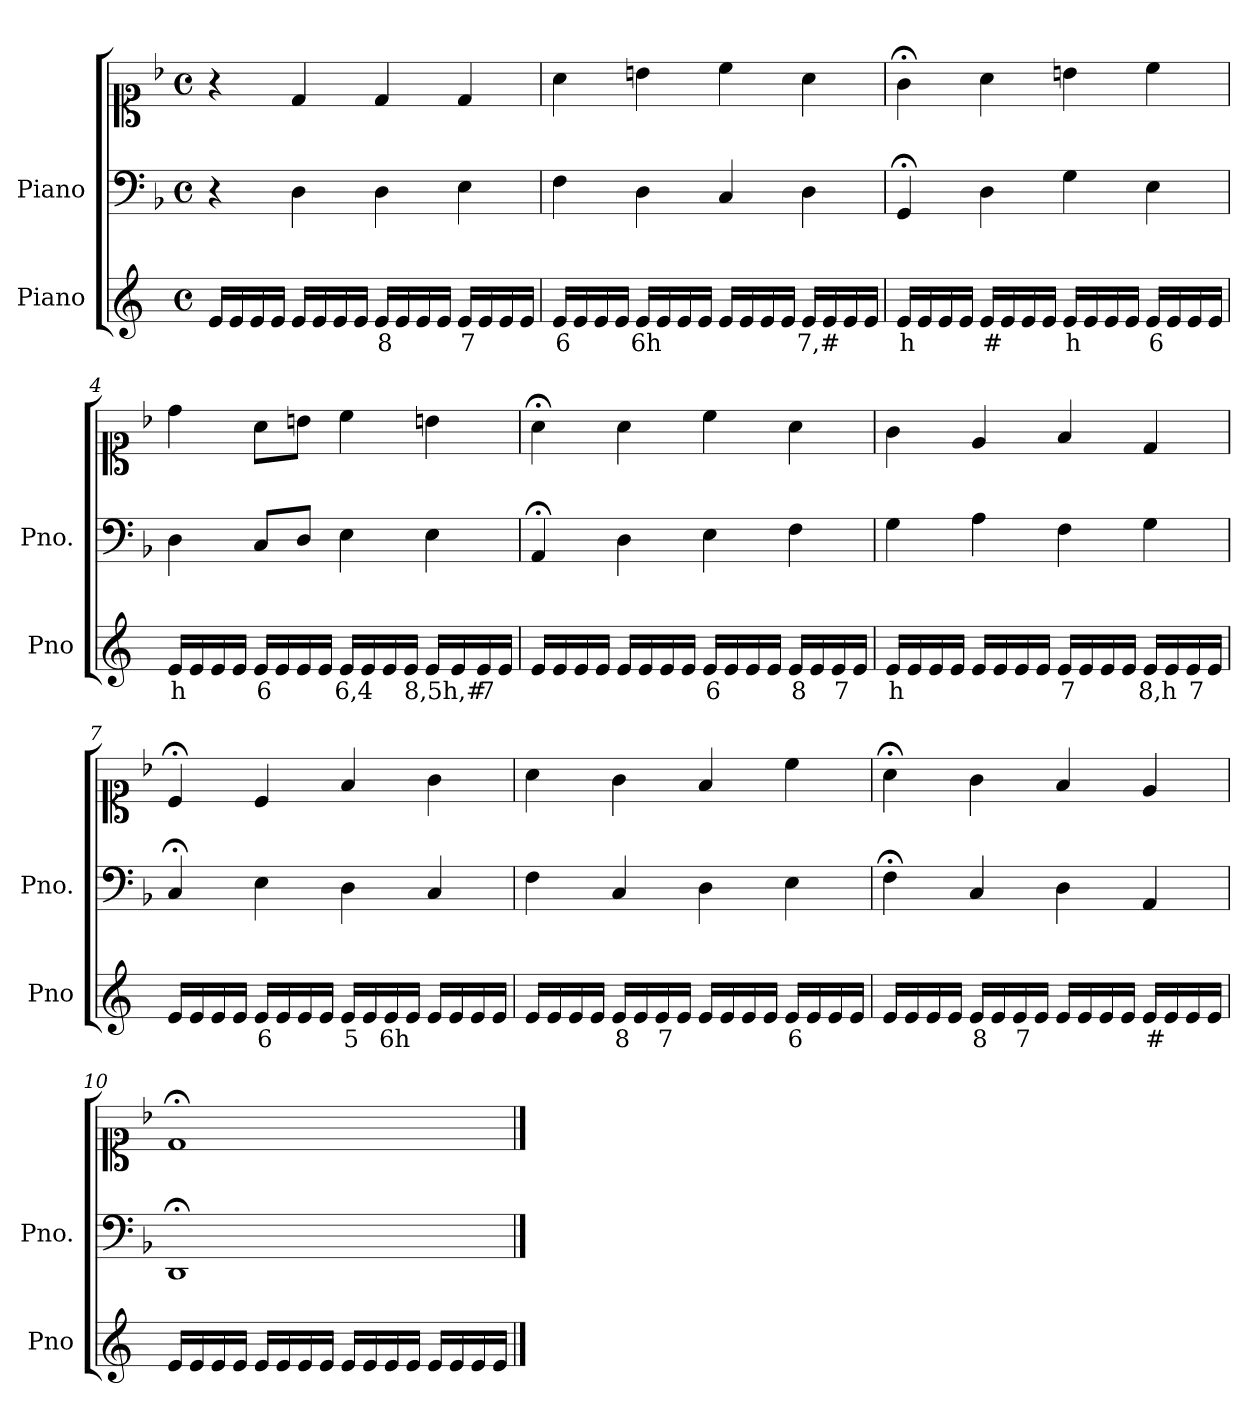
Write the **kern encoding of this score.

**kern	**text	**kern	**kern
*part2	*part2	*part1	*part1
*staff3	*staff3	*staff2	*staff1
*I"Piano	*	*I"Piano	*
*I'Pno	*	*I'Pno.	*
*clefG2	*	*clefF4	*clefC1
*k[]	*	*k[b-]	*k[b-]
*M4/4	*	*M4/4	*M4/4
*met(c)	*	*met(c)	*met(c)
=1	=1	=1	=1
16e/LL	.	4r	4r
16e/	.	.	.
16e/	.	.	.
16e/JJ	.	.	.
16e/LL	.	4D\	4d/
16e/	.	.	.
16e/	.	.	.
16e/JJ	.	.	.
!	!LO:LY:b	!	!
16e/LL	8	4D\	4d/
16e/	.	.	.
16e/	.	.	.
16e/JJ	.	.	.
!	!LO:LY:b	!	!
16e/LL	7	4E\	4d/
16e/	.	.	.
16e/	.	.	.
16e/JJ	.	.	.
=2	=2	=2	=2
!	!LO:LY:b	!	!
16e/LL	6	4F\	4a\
16e/	.	.	.
16e/	.	.	.
16e/JJ	.	.	.
!	!LO:LY:b	!	!
16e/LL	6h	4D\	4bn\
16e/	.	.	.
16e/	.	.	.
16e/JJ	.	.	.
16e/LL	.	4C/	4cc\
16e/	.	.	.
16e/	.	.	.
16e/JJ	.	.	.
!	!LO:LY:b	!	!
16e/LL	7,#	4D\	4a\
16e/	.	.	.
16e/	.	.	.
16e/JJ	.	.	.
=3	=3	=3	=3
!	!LO:LY:b	!	!
16e/LL	h	4GG;</	4g;<\
16e/	.	.	.
16e/	.	.	.
16e/JJ	.	.	.
!	!LO:LY:b	!	!
16e/LL	#	4D\	4a\
16e/	.	.	.
16e/	.	.	.
16e/JJ	.	.	.
!	!LO:LY:b	!	!
16e/LL	h	4G\	4bn\
16e/	.	.	.
16e/	.	.	.
16e/JJ	.	.	.
!	!LO:LY:b	!	!
16e/LL	6	4E\	4cc\
16e/	.	.	.
16e/	.	.	.
16e/JJ	.	.	.
=4	=4	=4	=4
!	!LO:LY:b	!	!
16e/LL	h	4D\	4dd\
16e/	.	.	.
16e/	.	.	.
16e/JJ	.	.	.
!	!LO:LY:b	!	!
16e/LL	6	8C/L	8a\L
16e/	.	.	.
16e/	.	8D/J	8bn\J
16e/JJ	.	.	.
!	!LO:LY:b	!	!
16e/LL	6,4	4E\	4cc\
16e/	.	.	.
16e/	.	.	.
16e/JJ	.	.	.
!	!LO:LY:b	!	!
16e/LL	8,5h,#	4E\	4bn\
16e/	.	.	.
!	!LO:LY:b	!	!
16e/	7	.	.
16e/JJ	.	.	.
=5	=5	=5	=5
16e/LL	.	4AA;</	4a;<\
16e/	.	.	.
16e/	.	.	.
16e/JJ	.	.	.
16e/LL	.	4D\	4a\
16e/	.	.	.
16e/	.	.	.
16e/JJ	.	.	.
!	!LO:LY:b	!	!
16e/LL	6	4E\	4cc\
16e/	.	.	.
16e/	.	.	.
16e/JJ	.	.	.
!	!LO:LY:b	!	!
16e/LL	8	4F\	4a\
16e/	.	.	.
!	!LO:LY:b	!	!
16e/	7	.	.
16e/JJ	.	.	.
=6	=6	=6	=6
!	!LO:LY:b	!	!
16e/LL	h	4G\	4g\
16e/	.	.	.
16e/	.	.	.
16e/JJ	.	.	.
16e/LL	.	4A\	4e/
16e/	.	.	.
16e/	.	.	.
16e/JJ	.	.	.
!	!LO:LY:b	!	!
16e/LL	7	4F\	4f/
16e/	.	.	.
16e/	.	.	.
16e/JJ	.	.	.
!	!LO:LY:b	!	!
16e/LL	8,h	4G\	4d/
16e/	.	.	.
!	!LO:LY:b	!	!
16e/	7	.	.
16e/JJ	.	.	.
=7	=7	=7	=7
16e/LL	.	4C;</	4c;</
16e/	.	.	.
16e/	.	.	.
16e/JJ	.	.	.
!	!LO:LY:b	!	!
16e/LL	6	4E\	4c/
16e/	.	.	.
16e/	.	.	.
16e/JJ	.	.	.
!	!LO:LY:b	!	!
16e/LL	5	4D\	4f/
16e/	.	.	.
!	!LO:LY:b	!	!
16e/	6h	.	.
16e/JJ	.	.	.
16e/LL	.	4C/	4g\
16e/	.	.	.
16e/	.	.	.
16e/JJ	.	.	.
=8	=8	=8	=8
16e/LL	.	4F\	4a\
16e/	.	.	.
16e/	.	.	.
16e/JJ	.	.	.
!	!LO:LY:b	!	!
16e/LL	8	4C/	4g\
16e/	.	.	.
!	!LO:LY:b	!	!
16e/	7	.	.
16e/JJ	.	.	.
16e/LL	.	4D\	4f/
16e/	.	.	.
16e/	.	.	.
16e/JJ	.	.	.
!	!LO:LY:b	!	!
16e/LL	6	4E\	4cc\
16e/	.	.	.
16e/	.	.	.
16e/JJ	.	.	.
=9	=9	=9	=9
16e/LL	.	4F;<\	4a;<\
16e/	.	.	.
16e/	.	.	.
16e/JJ	.	.	.
!	!LO:LY:b	!	!
16e/LL	8	4C/	4g\
16e/	.	.	.
!	!LO:LY:b	!	!
16e/	7	.	.
16e/JJ	.	.	.
16e/LL	.	4D\	4f/
16e/	.	.	.
16e/	.	.	.
16e/JJ	.	.	.
!	!LO:LY:b	!	!
16e/LL	#	4AA/	4e/
16e/	.	.	.
16e/	.	.	.
16e/JJ	.	.	.
=10	=10	=10	=10
16e/LL	.	1DD;<	1d;<
16e/	.	.	.
16e/	.	.	.
16e/JJ	.	.	.
16e/LL	.	.	.
16e/	.	.	.
16e/	.	.	.
16e/JJ	.	.	.
16e/LL	.	.	.
16e/	.	.	.
16e/	.	.	.
16e/JJ	.	.	.
16e/LL	.	.	.
16e/	.	.	.
16e/	.	.	.
16e/JJ	.	.	.
==	==	==	==
*-	*-	*-	*-
